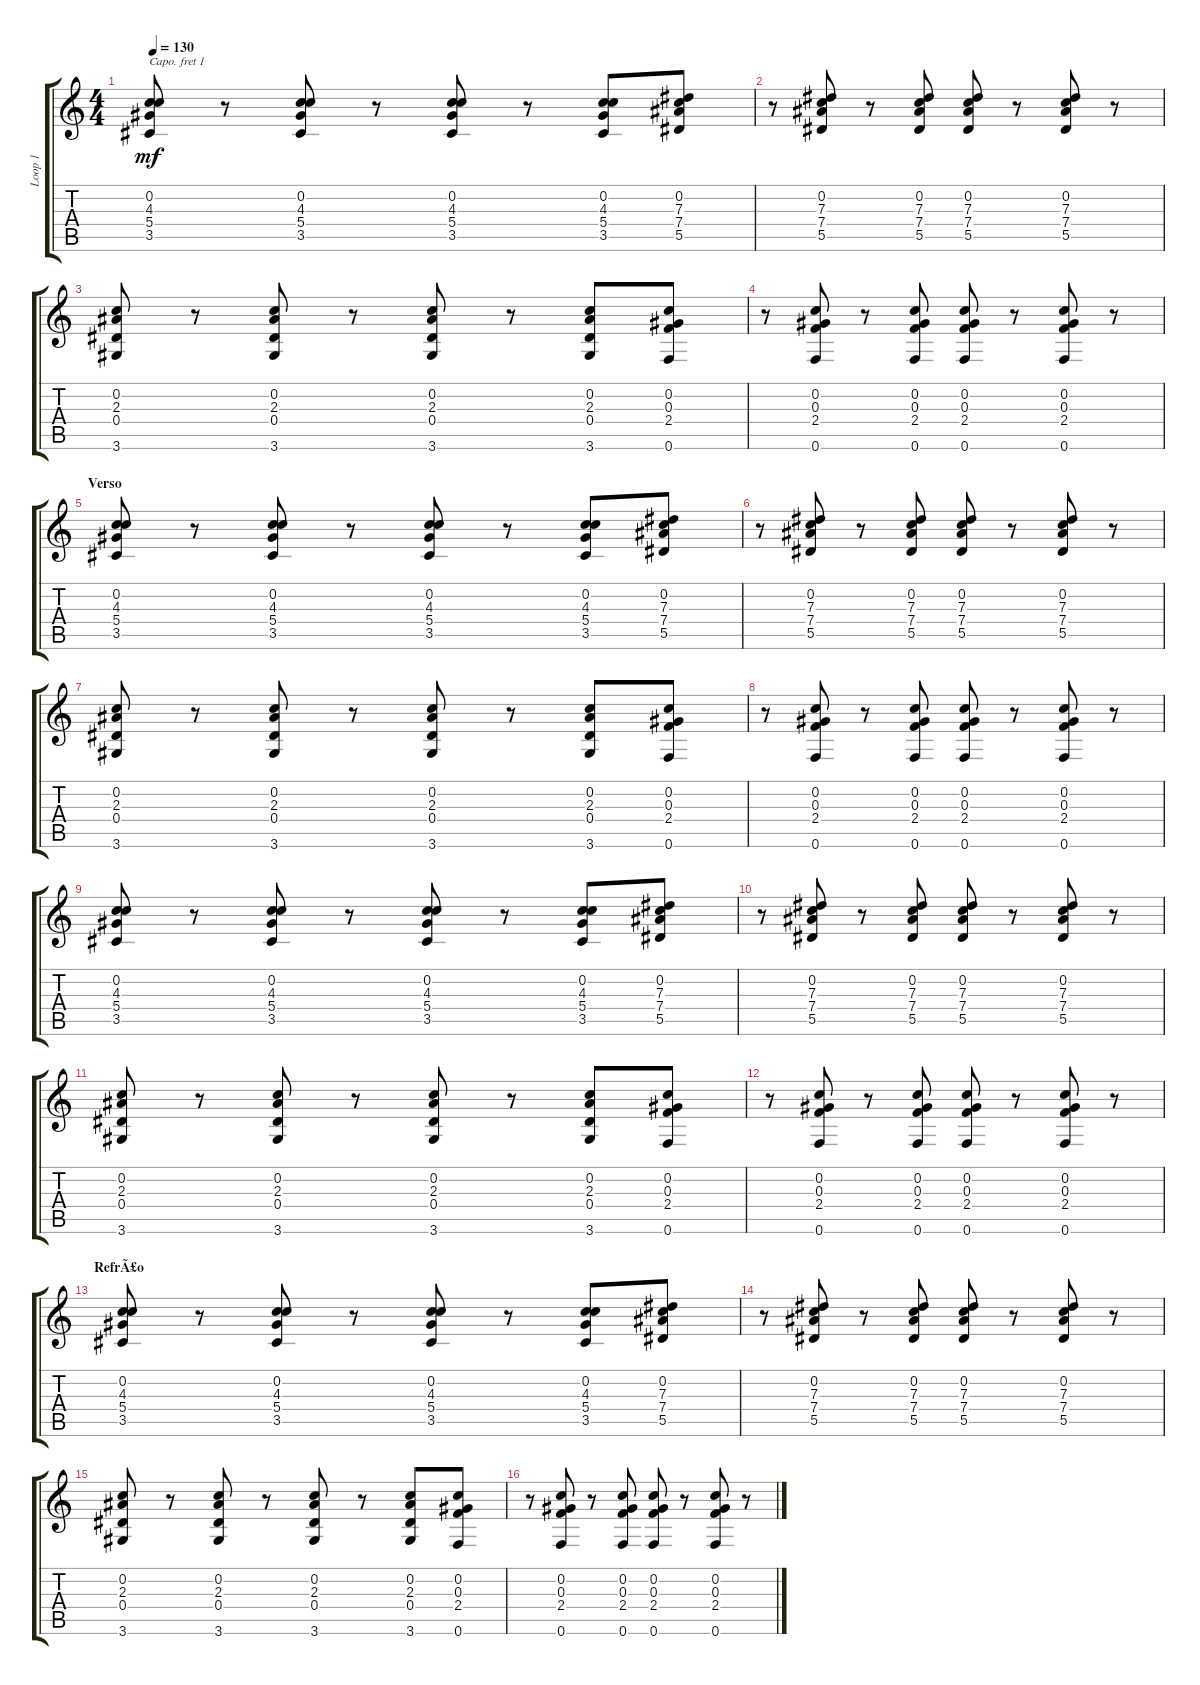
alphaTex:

\track ("Loop 1" "Loop 1") {instrument acousticguitarsteel}
\staff {score tabs}
\capo 1
\tuning (E4 B3 G3 D3 A2 E2) {hide}
\ts (4 4)
\tempo 130
\clef g2
\ks c
(0.2 4.3 5.4 3.5).8{dy mf} r.8 (0.2 4.3 5.4 3.5).8 r.8 (0.2 4.3 5.4 3.5).8 r.8 (0.2 4.3 5.4 3.5).8 (0.2 7.3 7.4 5.5).8 |
r.8 (0.2 7.3 7.4 5.5).8 r.8 (0.2 7.3 7.4 5.5).8 (0.2 7.3 7.4 5.5).8 r.8 (0.2 7.3 7.4 5.5).8 r.8 |
(0.2 2.3 0.4 3.6).8 r.8 (0.2 2.3 0.4 3.6).8 r.8 (0.2 2.3 0.4 3.6).8 r.8 (0.2 2.3 0.4 3.6).8 (0.2 0.3 2.4 0.6).8 |
r.8 (0.2 0.3 2.4 0.6).8 r.8 (0.2 0.3 2.4 0.6).8 (0.2 0.3 2.4 0.6).8 r.8 (0.2 0.3 2.4 0.6).8 r.8 |
\section ("" "Verso")
(0.2 4.3 5.4 3.5).8 r.8 (0.2 4.3 5.4 3.5).8 r.8 (0.2 4.3 5.4 3.5).8 r.8 (0.2 4.3 5.4 3.5).8 (0.2 7.3 7.4 5.5).8 |
r.8 (0.2 7.3 7.4 5.5).8 r.8 (0.2 7.3 7.4 5.5).8 (0.2 7.3 7.4 5.5).8 r.8 (0.2 7.3 7.4 5.5).8 r.8 |
(0.2 2.3 0.4 3.6).8 r.8 (0.2 2.3 0.4 3.6).8 r.8 (0.2 2.3 0.4 3.6).8 r.8 (0.2 2.3 0.4 3.6).8 (0.2 0.3 2.4 0.6).8 |
r.8 (0.2 0.3 2.4 0.6).8 r.8 (0.2 0.3 2.4 0.6).8 (0.2 0.3 2.4 0.6).8 r.8 (0.2 0.3 2.4 0.6).8 r.8 |
(0.2 4.3 5.4 3.5).8 r.8 (0.2 4.3 5.4 3.5).8 r.8 (0.2 4.3 5.4 3.5).8 r.8 (0.2 4.3 5.4 3.5).8 (0.2 7.3 7.4 5.5).8 |
r.8 (0.2 7.3 7.4 5.5).8 r.8 (0.2 7.3 7.4 5.5).8 (0.2 7.3 7.4 5.5).8 r.8 (0.2 7.3 7.4 5.5).8 r.8 |
(0.2 2.3 0.4 3.6).8 r.8 (0.2 2.3 0.4 3.6).8 r.8 (0.2 2.3 0.4 3.6).8 r.8 (0.2 2.3 0.4 3.6).8 (0.2 0.3 2.4 0.6).8 |
r.8 (0.2 0.3 2.4 0.6).8 r.8 (0.2 0.3 2.4 0.6).8 (0.2 0.3 2.4 0.6).8 r.8 (0.2 0.3 2.4 0.6).8 r.8 |
\section ("" "RefrÃ£o")
(0.2 4.3 5.4 3.5).8 r.8 (0.2 4.3 5.4 3.5).8 r.8 (0.2 4.3 5.4 3.5).8 r.8 (0.2 4.3 5.4 3.5).8 (0.2 7.3 7.4 5.5).8 |
r.8 (0.2 7.3 7.4 5.5).8 r.8 (0.2 7.3 7.4 5.5).8 (0.2 7.3 7.4 5.5).8 r.8 (0.2 7.3 7.4 5.5).8 r.8 |
(0.2 2.3 0.4 3.6).8 r.8 (0.2 2.3 0.4 3.6).8 r.8 (0.2 2.3 0.4 3.6).8 r.8 (0.2 2.3 0.4 3.6).8 (0.2 0.3 2.4 0.6).8 |
r.8 (0.2 0.3 2.4 0.6).8 r.8 (0.2 0.3 2.4 0.6).8 (0.2 0.3 2.4 0.6).8 r.8 (0.2 0.3 2.4 0.6).8 r.8
